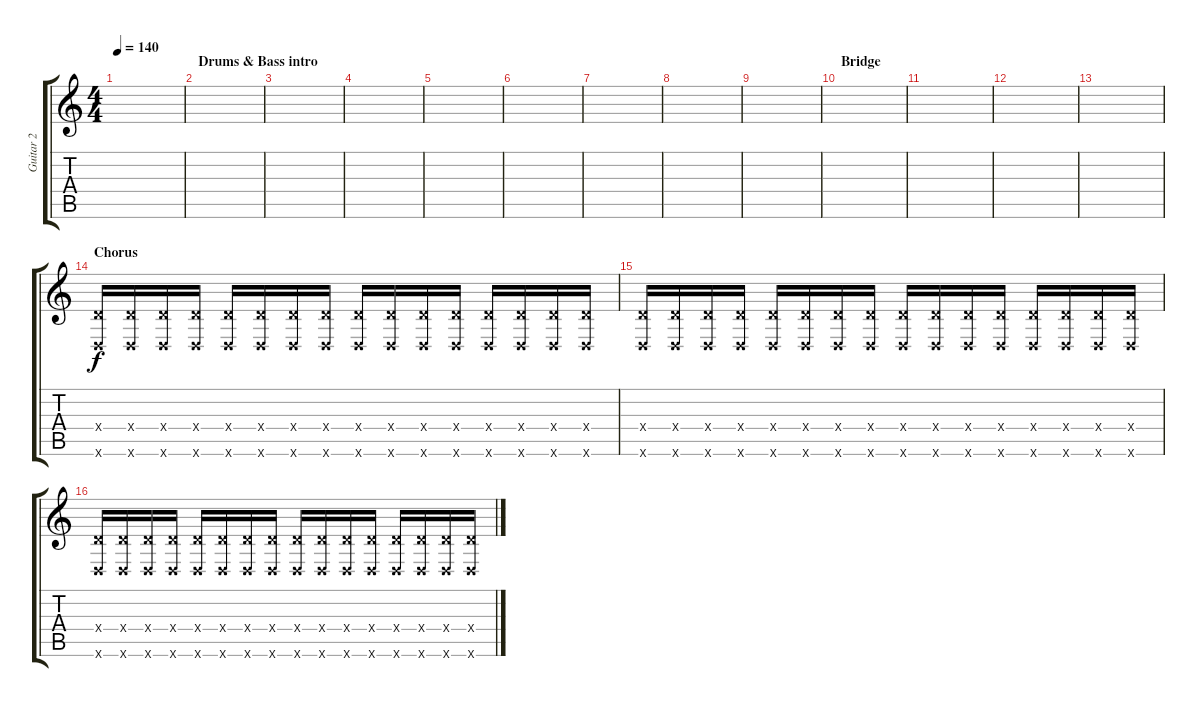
\track ("Guitar 2" "Guitar 2") {instrument distortionguitar}
\staff {score tabs}
\tuning (E4 B3 G3 D3 A2 D2) {hide}
\ts (4 4)
\tempo 140
\clef g2
\ks c
|
\section ("" "Drums & Bass intro")
|
|
|
|
|
|
|
|
\section ("" "Bridge")
|
|
|
|
\section ("" "Chorus")
(0.4{x} 0.6{x}).16{volume 13 instrument distortionguitar} (0.4{x} 0.6{x}).16 (0.4{x} 0.6{x}).16 (0.4{x} 0.6{x}).16 (0.4{x} 0.6{x}).16 (0.4{x} 0.6{x}).16 (0.4{x} 0.6{x}).16 (0.4{x} 0.6{x}).16 (0.4{x} 0.6{x}).16 (0.4{x} 0.6{x}).16 (0.4{x} 0.6{x}).16 (0.4{x} 0.6{x}).16 (0.4{x} 0.6{x}).16 (0.4{x} 0.6{x}).16 (0.4{x} 0.6{x}).16 (0.4{x} 0.6{x}).16 |
(0.4{x} 0.6{x}).16 (0.4{x} 0.6{x}).16 (0.4{x} 0.6{x}).16 (0.4{x} 0.6{x}).16 (0.4{x} 0.6{x}).16 (0.4{x} 0.6{x}).16 (0.4{x} 0.6{x}).16 (0.4{x} 0.6{x}).16 (0.4{x} 0.6{x}).16 (0.4{x} 0.6{x}).16 (0.4{x} 0.6{x}).16 (0.4{x} 0.6{x}).16 (0.4{x} 0.6{x}).16 (0.4{x} 0.6{x}).16 (0.4{x} 0.6{x}).16 (0.4{x} 0.6{x}).16 |
(0.4{x} 0.6{x}).16 (0.4{x} 0.6{x}).16 (0.4{x} 0.6{x}).16 (0.4{x} 0.6{x}).16 (0.4{x} 0.6{x}).16 (0.4{x} 0.6{x}).16 (0.4{x} 0.6{x}).16 (0.4{x} 0.6{x}).16 (0.4{x} 0.6{x}).16 (0.4{x} 0.6{x}).16 (0.4{x} 0.6{x}).16 (0.4{x} 0.6{x}).16 (0.4{x} 0.6{x}).16 (0.4{x} 0.6{x}).16 (0.4{x} 0.6{x}).16 (0.4{x} 0.6{x}).16
